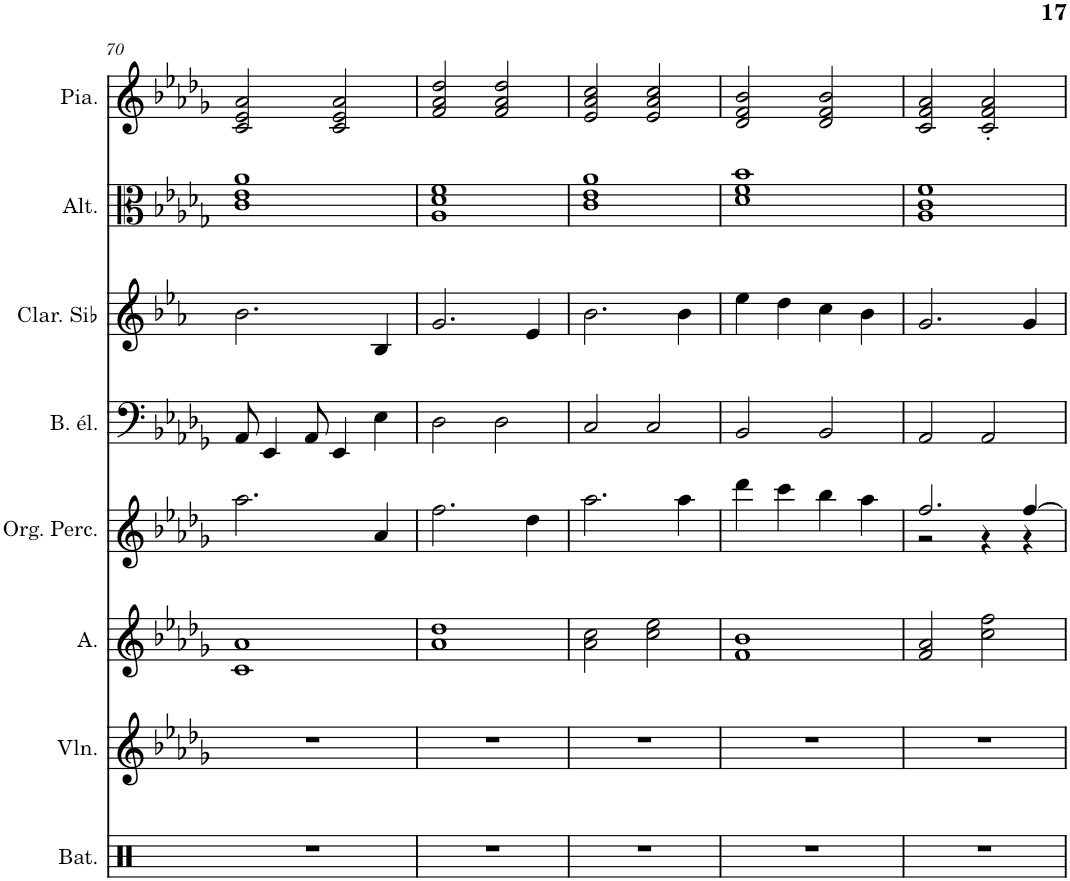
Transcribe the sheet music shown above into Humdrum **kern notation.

**kern	**kern	**kern	**kern	**kern	**kern	**kern	**kern
*part8	*part7	*part6	*part5	*part4	*part3	*part2	*part1
*staff8	*staff7	*staff6	*staff5	*staff4	*staff3	*staff2	*staff1
*I"Batterie, Drums	*I"Violon, Pizzicato Strings	*I"Alto, Choir Aahs	*I"Orgue percussif, Percussive Organ	*I"Basse électrique à 5 cordes, Electric Bass (finger)	*I"Clarinette en Sib	*I"Altos, String Ensemble 1	*I"Piano, Bright Acoustic Piano
*I'Bat.	*I'Vln.	*I'A.	*I'Org. Perc.	*I'B. él.	*I'Clar. Sib	*I'Alt.	*I'Pia.
!!LO:PB:g=z
*clefX	*clefG2	*clefG2	*clefG2	*clefF4	*clefG2	*clefC3	*clefF4
*	*	*	*	*Trd7c12	*Trd1c2	*	*
*k[]	*k[b-e-a-d-g-]	*k[b-e-a-d-g-]	*k[b-e-a-d-g-]	*k[b-e-a-d-g-]	*k[b-e-a-]	*k[b-e-a-d-g-]	*k[b-e-a-d-g-]
*M4/4	*M4/4	*M4/4	*M4/4	*M4/4	*M4/4	*M4/4	*M4/4
=70	=70	=70	=70	=70	=70	=70	=70
1r	1r	1c 1a-	2.aa-\	8AA-/	2.b-\	1c 1e- 1a-	2c/ 2e-/ 2a-/
.	.	.	.	4EE-/	.	.	.
.	.	.	.	8AA-/	.	.	.
.	.	.	.	4EE-/	.	.	2c/ 2e-/ 2a-/
.	.	.	4a-/	4E-\	4B-/	.	.
=71	=71	=71	=71	=71	=71	=71	=71
1r	1r	1a- 1dd-	2.ff\	2D-\	2.g/	1A- 1d- 1f	2f/ 2a-/ 2dd-/
.	.	.	.	2D-\	.	.	2f/ 2a-/ 2dd-/
.	.	.	4dd-\	.	4e-/	.	.
=72	=72	=72	=72	=72	=72	=72	=72
1r	1r	2a-\ 2cc\	2.aa-\	2C/	2.b-\	1c 1e- 1a-	2e-/ 2a-/ 2cc/
.	.	2cc\ 2ee-\	.	2C/	.	.	2e-/ 2a-/ 2cc/
.	.	.	4aa-\	.	4b-\	.	.
=73	=73	=73	=73	=73	=73	=73	=73
1r	1r	1f 1b-	4ddd-\	2BB-/	4ee-\	1d- 1f 1b-	2d-/ 2f/ 2b-/
.	.	.	4ccc\	.	4dd\	.	.
.	.	.	4bb-\	2BB-/	4cc\	.	2d-/ 2f/ 2b-/
.	.	.	4aa-\	.	4b-\	.	.
=74	=74	=74	=74	=74	=74	=74	=74
*	*	*	*^	*	*	*	*
1r	1r	2f/ 2a-/	2.ff/	2r	2AA-/	2.g/	1A- 1c 1f	2c/ 2f/ 2a-/
.	.	2cc\ 2ff\	.	4r	2AA-/	.	.	2c/' 2f/' 2a-/'
.	.	.	[4ff/	4r	.	4g/	.	.
*	*	*	*v	*v	*	*	*	*
=	=	=	=	=	=	=	=
*-	*-	*-	*-	*-	*-	*-	*-
